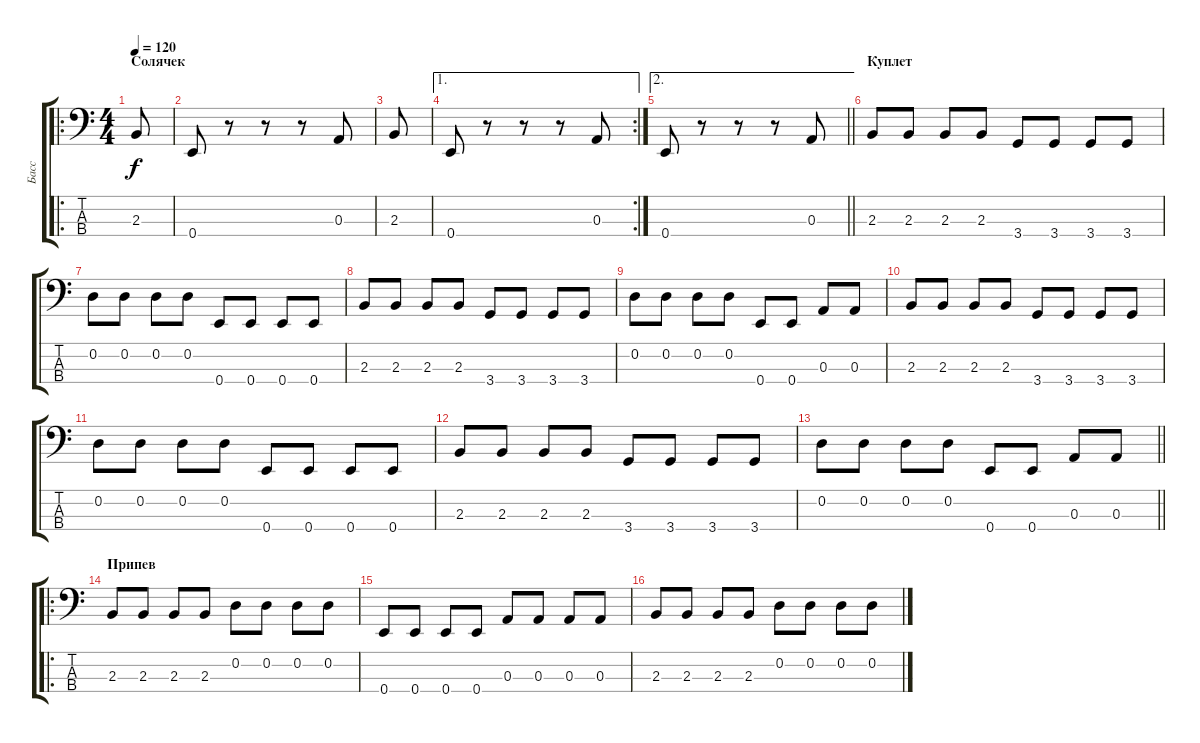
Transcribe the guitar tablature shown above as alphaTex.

\track ("Басс" "Басс") {instrument electricbassfinger}
\staff {score tabs}
\tuning (G2 D2 A1 E1) {hide}
\ro
\ts (4 4)
\section ("" "Солячек")
\tempo 120
\clef f4
\ks c
2.3.8{dy f} |
0.4.8 r.8 r.8 r.8 0.3.8 |
2.3.8 |
\ae 1
\rc 2
0.4.8 r.8 r.8 r.8 0.3.8 |
\ae 2
\barLineRight lightlight
0.4.8 r.8 r.8 r.8 0.3.8 |
\section ("" "Куплет")
2.3.8 2.3.8 2.3.8 2.3.8 3.4.8 3.4.8 3.4.8 3.4.8 |
0.2.8 0.2.8 0.2.8 0.2.8 0.4.8 0.4.8 0.4.8 0.4.8 |
2.3.8 2.3.8 2.3.8 2.3.8 3.4.8 3.4.8 3.4.8 3.4.8 |
0.2.8 0.2.8 0.2.8 0.2.8 0.4.8 0.4.8 0.3.8 0.3.8 |
2.3.8 2.3.8 2.3.8 2.3.8 3.4.8 3.4.8 3.4.8 3.4.8 |
0.2.8 0.2.8 0.2.8 0.2.8 0.4.8 0.4.8 0.4.8 0.4.8 |
2.3.8 2.3.8 2.3.8 2.3.8 3.4.8 3.4.8 3.4.8 3.4.8 |
\barLineRight lightlight
0.2.8 0.2.8 0.2.8 0.2.8 0.4.8 0.4.8 0.3.8 0.3.8 |
\ro
\section ("" "Припев")
2.3.8 2.3.8 2.3.8 2.3.8 0.2.8 0.2.8 0.2.8 0.2.8 |
0.4.8 0.4.8 0.4.8 0.4.8 0.3.8 0.3.8 0.3.8 0.3.8 |
2.3.8 2.3.8 2.3.8 2.3.8 0.2.8 0.2.8 0.2.8 0.2.8
